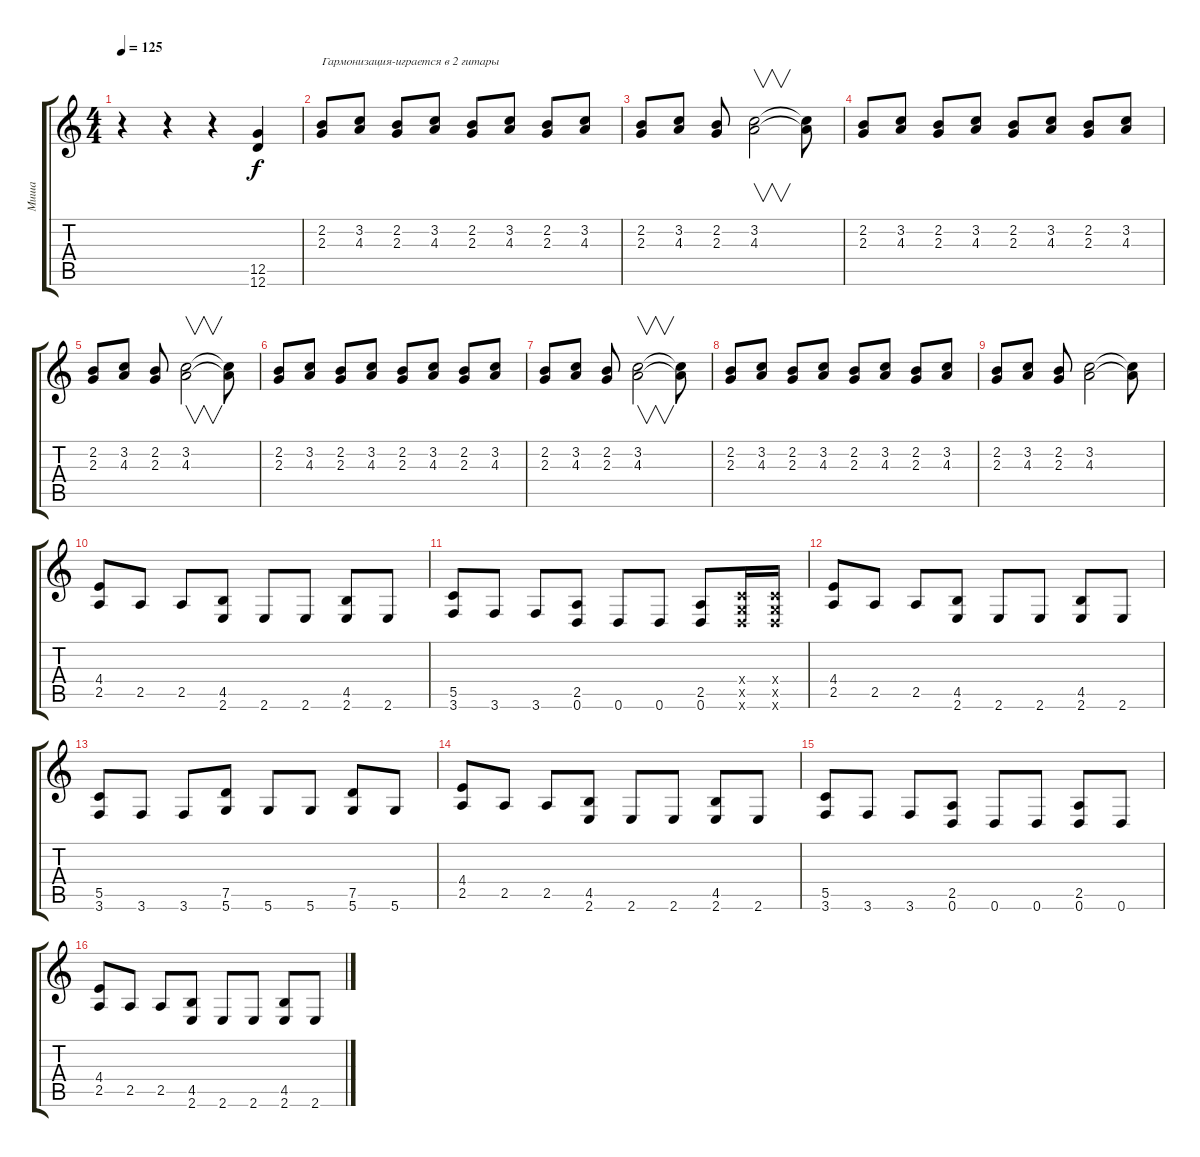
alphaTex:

\track ("Миша" "Миша") {instrument distortionguitar}
\staff {score tabs}
\tuning (D4 A3 F3 C3 G2 D2) {hide}
\ts (4 4)
\tempo 125
\clef g2
\ks c
r.4{dy f instrument distortionguitar} r.4 r.4 (12.5 12.6).4 |
(2.2 2.3).8{txt "Гармонизация-играется в 2 гитары"} (3.2 4.3).8 (2.2 2.3).8 (3.2 4.3).8 (2.2 2.3).8 (3.2 4.3).8 (2.2 2.3).8 (3.2 4.3).8 |
(2.2 2.3).8 (3.2 4.3).8 (2.2 2.3).8 (3.2 4.3).2{v} (3.2{t} 4.3{t}).8 |
(2.2 2.3).8 (3.2 4.3).8 (2.2 2.3).8 (3.2 4.3).8 (2.2 2.3).8 (3.2 4.3).8 (2.2 2.3).8 (3.2 4.3).8 |
(2.2 2.3).8 (3.2 4.3).8 (2.2 2.3).8 (3.2 4.3).2{v} (3.2{t} 4.3{t}).8 |
(2.2 2.3).8 (3.2 4.3).8 (2.2 2.3).8 (3.2 4.3).8 (2.2 2.3).8 (3.2 4.3).8 (2.2 2.3).8 (3.2 4.3).8 |
(2.2 2.3).8 (3.2 4.3).8 (2.2 2.3).8 (3.2 4.3).2{v} (3.2{t} 4.3{t}).8 |
(2.2 2.3).8 (3.2 4.3).8 (2.2 2.3).8 (3.2 4.3).8 (2.2 2.3).8 (3.2 4.3).8 (2.2 2.3).8 (3.2 4.3).8 |
(2.2 2.3).8 (3.2 4.3).8 (2.2 2.3).8 (3.2 4.3).2 (3.2{t} 4.3{t}).8 |
(4.4 2.5).8 2.5.8 2.5.8 (4.5 2.6).8 2.6.8 2.6.8 (4.5 2.6).8 2.6.8 |
(5.5 3.6).8 3.6.8 3.6.8 (2.5 0.6).8 0.6.8 0.6.8 (2.5 0.6).8 (0.4{x} 0.5{x} 0.6{x}).16 (0.4{x} 0.5{x} 0.6{x}).16 |
(4.4 2.5).8 2.5.8 2.5.8 (4.5 2.6).8 2.6.8 2.6.8 (4.5 2.6).8 2.6.8 |
(5.5 3.6).8 3.6.8 3.6.8 (7.5 5.6).8 5.6.8 5.6.8 (7.5 5.6).8 5.6.8 |
(4.4 2.5).8 2.5.8 2.5.8 (4.5 2.6).8 2.6.8 2.6.8 (4.5 2.6).8 2.6.8 |
(5.5 3.6).8 3.6.8 3.6.8 (2.5 0.6).8 0.6.8 0.6.8 (2.5 0.6).8 0.6.8 |
(4.4 2.5).8 2.5.8 2.5.8 (4.5 2.6).8 2.6.8 2.6.8 (4.5 2.6).8 2.6.8
